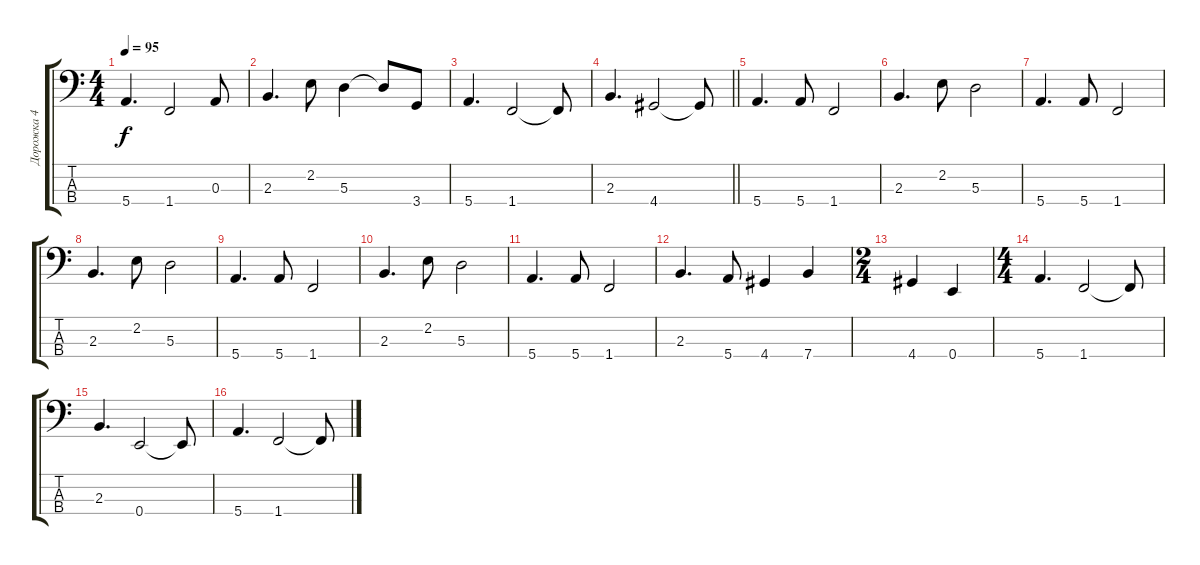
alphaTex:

\track ("Дорожка 4" "Дорожка 4") {instrument electricbassfinger}
\staff {score tabs}
\tuning (G2 D2 A1 E1) {hide}
\ts (4 4)
\tempo 95
\clef f4
\ks c
5.4.4{d dy f} 1.4.2 0.3.8 |
2.3.4{d} 2.2.8 5.3.4 5.3{t}.8 3.4.8 |
5.4.4{d} 1.4.2 1.4{t}.8 |
\barLineRight lightlight
2.3.4{d} 4.4.2 4.4{t}.8 |
5.4.4{d} 5.4.8 1.4.2 |
2.3.4{d} 2.2.8 5.3.2 |
5.4.4{d} 5.4.8 1.4.2 |
2.3.4{d} 2.2.8 5.3.2 |
5.4.4{d} 5.4.8 1.4.2 |
2.3.4{d} 2.2.8 5.3.2 |
5.4.4{d} 5.4.8 1.4.2 |
2.3.4{d} 5.4.8 4.4.4 7.4.4 |
\ts (2 4)
4.4.4 0.4.4 |
\ts (4 4)
5.4.4{d} 1.4.2 1.4{t}.8 |
2.3.4{d} 0.4.2 0.4{t}.8 |
5.4.4{d} 1.4.2 1.4{t}.8
